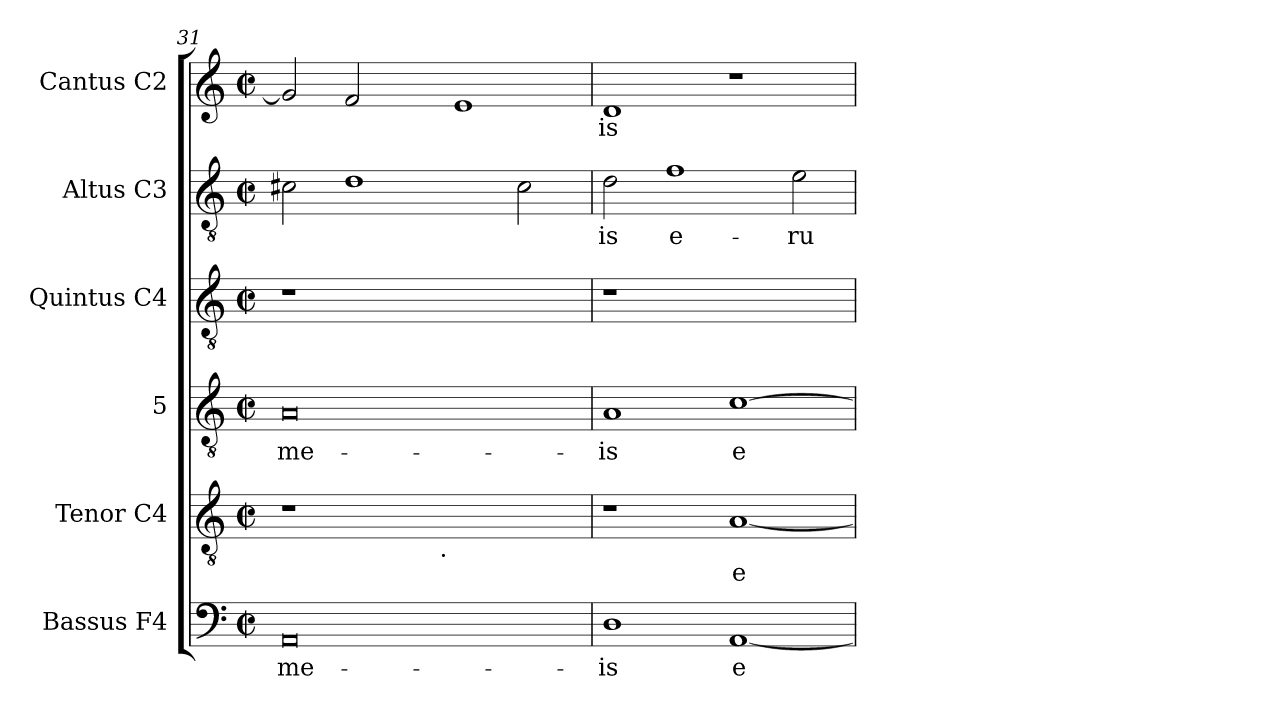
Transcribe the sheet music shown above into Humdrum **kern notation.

**kern	**text	**kern	**text	**kern	**text	**kern	**kern	**text	**kern	**text
*part6	*part6	*part5	*part5	*part4	*part4	*part3	*part2	*part2	*part1	*part1
*staff6	*staff6	*staff5	*staff5	*staff4	*staff4	*staff3	*staff2	*staff2	*staff1	*staff1
*I"Bassus  F4	*	*I"Tenor  C4	*	*I"5	*	*I"Quintus  C4	*I"Altus  C3	*	*I"Cantus  C2	*
*I'B	*	*I'T	*	*	*	*	*I'A	*	*I'C	*
*clefF4	*	*clefGv2	*	*clefGv2	*	*clefGv2	*clefGv2	*	*clefG2	*
*k[]	*	*k[]	*	*k[]	*	*k[]	*k[]	*	*k[]	*
*C:	*	*C:	*	*C:	*	*C:	*C:	*	*C:	*
*M2/2	*	*M2/2	*	*M2/2	*	*M2/2	*M2/2	*	*M2/2	*
*met(c|)	*	*met(c|)	*	*met(c|)	*	*met(c|)	*met(c|)	*	*met(c|)	*
=31	=31	=31	=31	=31	=31	=31	=31	=31	=31	=31
!	!LO:LY:b:cj	!	!	!	!LO:LY:b:cj	!	!	!LO:LY:b:cj	!	!LO:LY:b:cj
*	*	*^	*	*	*	*	*	*	*	*
0AA	me-	1r	2ryy	.	0A	me-	1r	2c#X\	--	2g/]	--
!	!	!	!	!	!	!	!	!	!LO:LY:b:cj	!	!LO:LY:b:cj
.	.	.	4ryy	.	.	.	.	1d	--	2f/	--
.	.	.	8ryy	.	.	.	.	.	.	.	.
.	.	.	16ryy	.	.	.	.	.	.	.	.
.	.	.	64ryy	.	.	.	.	.	.	.	.
!	!	!	!LO:TX:b:t=.	!	!	!	!	!	!	!	!
.	.	.	1ryy	.	.	.	.	.	.	.	.
!	!	!	!	!	!	!	!	!	!	!	!LO:LY:b:cj
.	.	1ryy	.	.	.	.	1ryy	.	.	1e	--
!	!	!	!	!	!	!	!	!	!LO:LY:b:cj	!	!
.	.	.	.	.	.	.	.	2c#\	--	.	.
.	.	.	32.ryy	.	.	.	.	.	.	.	.
=32	=32	=32	=32	=32	=32	=32	=32	=32	=32	=32	=32
!	!LO:LY:b:cj	!	!	!	!	!LO:LY:b:cj	!	!	!LO:LY:b:cj	!	!LO:LY:b:cj
*	*	*v	*v	*	*	*	*	*	*	*	*
1D	-is	1r	.	1A	-is	1r	2d\	-is	1d	-is
!	!	!	!	!	!	!	!	!LO:LY:b:cj	!	!
.	.	.	.	.	.	.	1f	e-	.	.
!	!LO:LY:b:cj	!	!LO:LY:b:cj	!	!LO:LY:b:cj	!	!	!	!	!
[<1AA	e-	[<1A	e-	[>1c	e-	1ryy	.	.	1r	.
!	!	!	!	!	!	!	!	!LO:LY:b:cj	!	!
.	.	.	.	.	.	.	2e\	-ru-	.	.
=	=	=	=	=	=	=	=	=	=	=
*-	*-	*-	*-	*-	*-	*-	*-	*-	*-	*-
